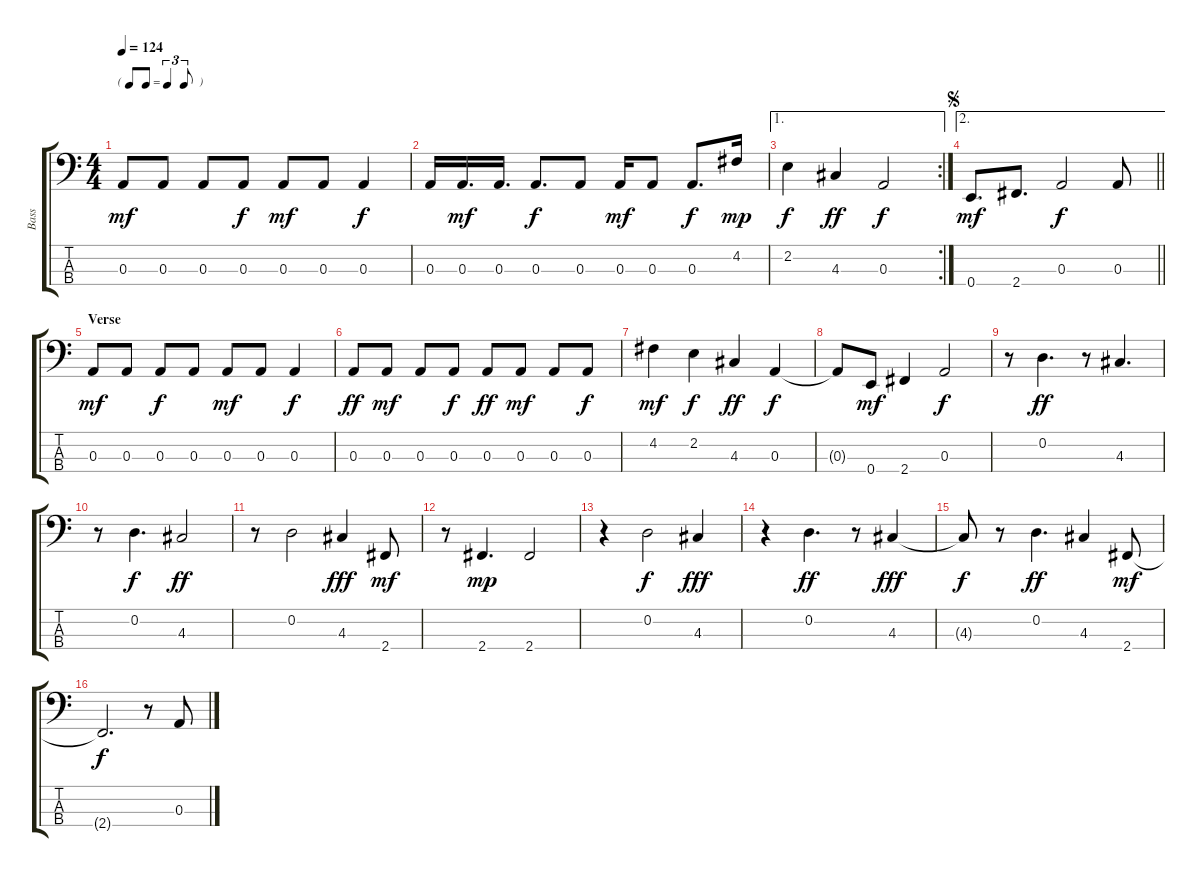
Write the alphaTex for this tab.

\track ("Bass" "Bass") {instrument electricbassfinger}
\staff {score tabs}
\tuning (G2 D2 A1 E1) {hide}
\ts (4 4)
\tf triplet8th
\tempo 124
\clef f4
\ks c
0.3.8{dy mf} 0.3.8 0.3.8 0.3.8{dy f} 0.3.8{dy mf} 0.3.8 0.3.4{dy f} |
0.3.16 0.3.16{d dy mf} 0.3.16{d} 0.3.8{d dy f} 0.3.8 0.3.16{dy mf} 0.3.8 0.3.8{d dy f} 4.2.16{dy mp} |
\ae 1
\rc 2
2.2.4{dy f} 4.3.4{dy ff} 0.3.2{dy f} |
\ae 2
\jump segno
\barLineRight lightlight
0.4.8{d dy mf} 2.4.8{d} 0.3.2{dy f} 0.3.8 |
\section ("" "Verse")
0.3.8{dy mf} 0.3.8 0.3.8{dy f} 0.3.8 0.3.8{dy mf} 0.3.8 0.3.4{dy f} |
0.3.8{dy ff} 0.3.8{dy mf} 0.3.8 0.3.8{dy f} 0.3.8{dy ff} 0.3.8{dy mf} 0.3.8 0.3.8{dy f} |
4.2.4{dy mf} 2.2.4{dy f} 4.3.4{dy ff} 0.3.4{dy f} |
0.3{t}.8 0.4.8{dy mf} 2.4.4 0.3.2{dy f} |
r.8 0.2.4{d dy ff} r.8 4.3.4{d} |
r.8 0.2.4{d dy f} 4.3.2{dy ff} |
r.8 0.2.2 4.3.4{dy fff} 2.4.8{dy mf} |
r.8 2.4.4{d dy mp} 2.4.2 |
r.4 0.2.2{dy f} 4.3.4{dy fff} |
r.4 0.2.4{d dy ff} r.8 4.3.4{dy fff} |
4.3{t}.8{dy f} r.8 0.2.4{d dy ff} 4.3.4 2.4.8{dy mf} |
2.4{t}.2{d dy f} r.8 0.3.8
